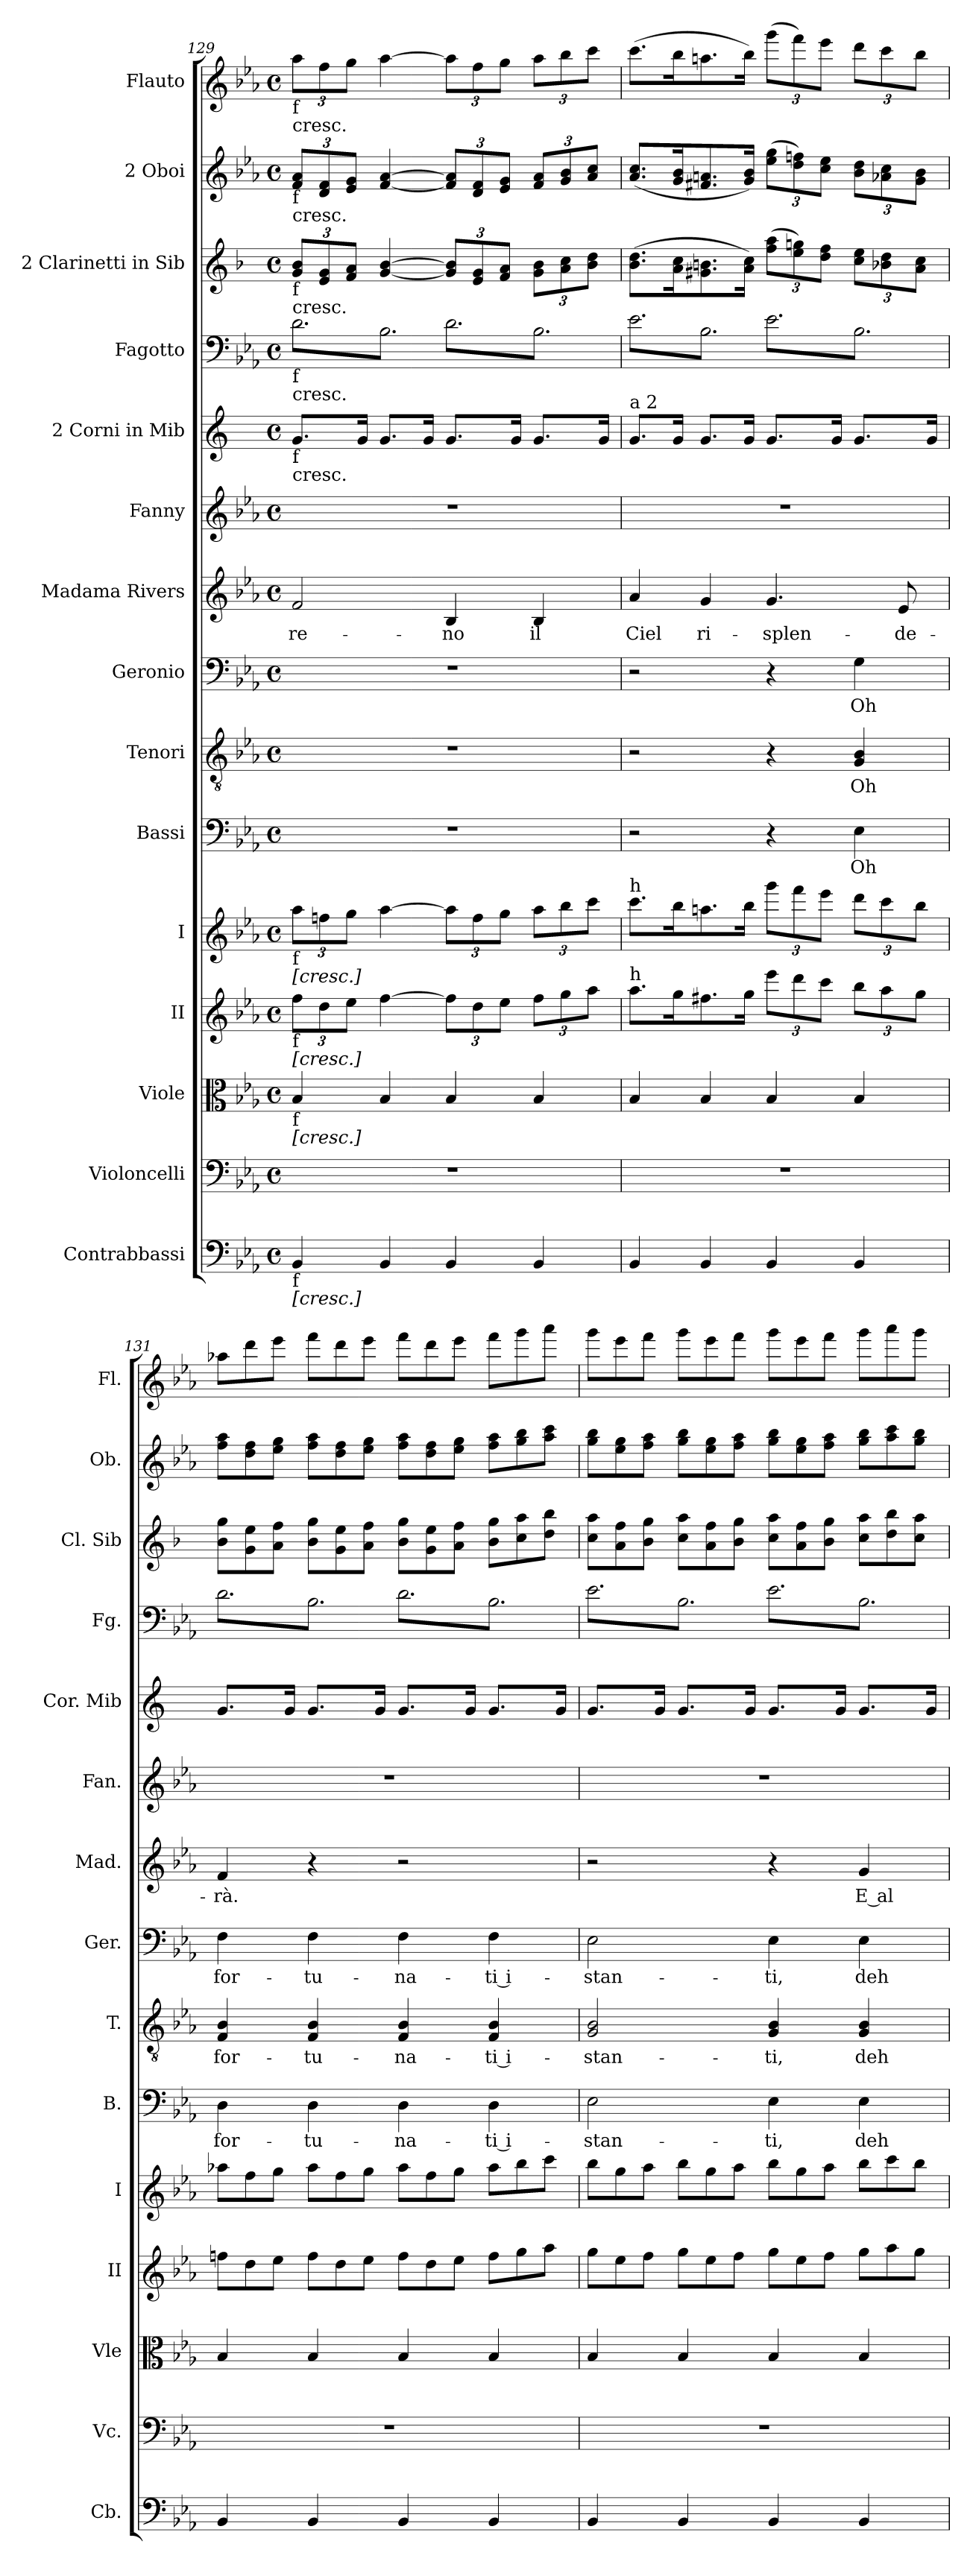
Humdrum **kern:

**kern	**kern	**kern	**kern	**kern	**kern	**text	**kern	**text	**kern	**text	**kern	**text	**kern	**kern	**kern	**kern	**kern	**kern
*part15	*part14	*part13	*part12	*part11	*part10	*part10	*part9	*part9	*part8	*part8	*part7	*part7	*part6	*part5	*part4	*part3	*part2	*part1
*staff15	*staff14	*staff13	*staff12	*staff11	*staff10	*staff10	*staff9	*staff9	*staff8	*staff8	*staff7	*staff7	*staff6	*staff5	*staff4	*staff3	*staff2	*staff1
*I"Contrabbassi	*I"Violoncelli	*I"Viole	*I"II	*I"I	*I"Bassi	*	*I"Tenori	*	*I"Geronio	*	*I"Madama Rivers	*	*I"Fanny	*I"2 Corni in Mib	*I"Fagotto	*I"2 Clarinetti in Sib	*I"2 Oboi	*I"Flauto
*I'Cb.	*I'Vc.	*I'Vle	*I'II	*I'I	*I'B.	*	*I'T.	*	*I'Ger.	*	*I'Mad.	*	*I'Fan.	*I'Cor. Mib	*I'Fg.	*I'Cl. Sib	*I'Ob.	*I'Fl.
*clefF4	*clefF4	*clefC3	*clefG2	*clefG2	*clefF4	*	*clefGv2	*	*clefF4	*	*clefG2	*	*clefG2	*clefG2	*clefF4	*clefG2	*clefG2	*clefG2
*	*	*	*	*	*	*	*	*	*	*	*	*	*	*	*	*ITrd1c2	*	*
*k[b-e-a-]	*k[b-e-a-]	*k[b-e-a-]	*k[b-e-a-]	*k[b-e-a-]	*k[b-e-a-]	*	*k[b-e-a-]	*	*k[b-e-a-]	*	*k[b-e-a-]	*	*k[b-e-a-]	*k[]	*k[b-e-a-]	*k[b-e-a-]	*k[b-e-a-]	*k[b-e-a-]
*E-:	*E-:	*E-:	*E-:	*E-:	*E-:	*	*E-:	*	*E-:	*	*E-:	*	*E-:	*C:	*E-:	*E-:	*E-:	*E-:
*M4/4	*M4/4	*M4/4	*M4/4	*M4/4	*M4/4	*	*M4/4	*	*M4/4	*	*M4/4	*	*M4/4	*M4/4	*M4/4	*M4/4	*M4/4	*M4/4
*met(c)	*met(c)	*met(c)	*met(c)	*met(c)	*met(c)	*	*met(c)	*	*met(c)	*	*met(c)	*	*met(c)	*met(c)	*met(c)	*met(c)	*met(c)	*met(c)
=129	=129	=129	=129	=129	=129	=129	=129	=129	=129	=129	=129	=129	=129	=129	=129	=129	=129	=129
!	!	!	!	!	!	!	!	!	!	!	!	!LO:LY:b	!	!	!	!	!	!
*	*	*	*	*	*	*	*	*	*	*	*	*	*	*	*Xtuplet	*	*	*
!	!	!	!	!	!	!	!	!	!	!	!	!	!	!	!	!	!	!LO:TX:b:t=f
!	!	!	!	!	!	!	!	!	!	!	!	!	!	!	!	!	!	!LO:TX:b:t=cresc.
!	!	!	!	!	!	!	!	!	!	!	!	!	!	!	!	!	!LO:TX:b:t=f	!
!	!	!	!	!	!	!	!	!	!	!	!	!	!	!	!	!	!LO:TX:b:t=cresc.	!
!	!	!	!	!	!	!	!	!	!	!	!	!	!	!	!	!LO:TX:b:t=f	!	!
!	!	!	!	!	!	!	!	!	!	!	!	!	!	!	!	!LO:TX:b:t=cresc.	!	!
!	!	!	!	!	!	!	!	!	!	!	!	!	!	!	!LO:TX:b:t=f	!	!	!
!	!	!	!	!	!	!	!	!	!	!	!	!	!	!	!LO:TX:b:t=cresc.	!	!	!
!	!	!	!	!	!	!	!	!	!	!	!	!	!	!LO:TX:b:t=f	!	!	!	!
!	!	!	!	!	!	!	!	!	!	!	!	!	!	!LO:TX:b:t=cresc.	!	!	!	!
!	!	!	!	!LO:TX:b:t=f	!	!	!	!	!	!	!	!	!	!	!	!	!	!
!	!	!	!	!LO:TX:b:t=[cresc.]	!	!	!	!	!	!	!	!	!	!	!	!	!	!
!	!	!	!LO:TX:b:t=f	!	!	!	!	!	!	!	!	!	!	!	!	!	!	!
!	!	!	!LO:TX:b:t=[cresc.]	!	!	!	!	!	!	!	!	!	!	!	!	!	!	!
!	!	!LO:TX:b:t=f	!	!	!	!	!	!	!	!	!	!	!	!	!	!	!	!
!	!	!LO:TX:b:t=[cresc.]	!	!	!	!	!	!	!	!	!	!	!	!	!	!	!	!
!LO:TX:b:t=f	!	!	!	!	!	!	!	!	!	!	!	!	!	!	!	!	!	!
!LO:TX:b:t=[cresc.]	!	!	!	!	!	!	!	!	!	!	!	!	!	!	!	!	!	!
!	!	!	!	!	!	!	!	!	!	!	!	!	!	!	!LO:N:head=open	!	!	!
4BB-/	1r	4B-/	12ff\L	12aa-\L	1r	.	1r	.	1r	.	2f/	-re-	1r	8.g/L	6.d\L	12f/ 12a-/L	12f/ 12a-/L	12aa-\L
.	.	.	12dd\	12ffn\	.	.	.	.	.	.	.	.	.	.	.	12d/ 12f/	12d/ 12f/	12ff\
.	.	.	12ee->\J	12gg>\J	.	.	.	.	.	.	.	.	.	.	.	12e-/ 12g/J	12e-/ 12g/J	12gg\J
.	.	.	.	.	.	.	.	.	.	.	.	.	.	16g/Jk	.	.	.	.
!	!	!	!	!	!	!	!	!	!	!	!	!	!	!	!LO:N:head=open	!	!	!
4BB-/	.	4B-/	[4ff\	[4aa-\	.	.	.	.	.	.	.	.	.	8.g/L	6.B-\J	[4f/ [4a-/	[4f/ [4a-/	[4aa-\
.	.	.	.	.	.	.	.	.	.	.	.	.	.	16g/Jk	.	.	.	.
!	!	!	!	!	!	!	!	!	!	!	!	!LO:LY:b	!	!	!LO:N:head=open	!	!	!
4BB-/	.	4B-/	12ff\L]	12aa-\L]	.	.	.	.	.	.	4B-/	-no	.	8.g/L	6.d\L	12f/] 12a-/]L	12f/] 12a-/]L	12aa-\L]
.	.	.	12dd\	12ff\	.	.	.	.	.	.	.	.	.	.	.	12d/ 12f/	12d/ 12f/	12ff\
.	.	.	12ee-\J	12gg\J	.	.	.	.	.	.	.	.	.	.	.	12e-/ 12g/J	12e-/ 12g/J	12gg\J
.	.	.	.	.	.	.	.	.	.	.	.	.	.	16g/Jk	.	.	.	.
!	!	!	!	!	!	!	!	!	!	!	!	!LO:LY:b	!	!	!LO:N:head=open	!	!	!
4BB-/	.	4B-/	12ff\L	12aa-\L	.	.	.	.	.	.	4B-/	il	.	8.g/L	6.B-\J	12f\ 12a-\L	12f/ 12a-/L	12aa-\L
.	.	.	12gg\	12bb-\	.	.	.	.	.	.	.	.	.	.	.	12g\ 12b-\	12g/ 12b-/	12bb-\
.	.	.	12aa->\J	12ccc>\J	.	.	.	.	.	.	.	.	.	.	.	12a-\ 12cc\J	12a-/ 12cc/J	12ccc\J
.	.	.	.	.	.	.	.	.	.	.	.	.	.	16g/Jk	.	.	.	.
!!LO:PB:g=z
=130	=130	=130	=130	=130	=130	=130	=130	=130	=130	=130	=130	=130	=130	=130	=130	=130	=130	=130
!	!	!	!	!	!	!	!	!	!	!	!	!	!	!LO:TX:a:t=a 2	!	!	!	!
!	!	!	!	!LO:TX:a:t=h	!	!	!	!	!	!	!	!	!	!	!	!	!	!
!	!	!	!LO:TX:a:t=h	!	!	!	!	!	!	!	!	!	!	!	!	!	!	!
!	!	!	!	!	!	!	!	!	!	!	!	!LO:LY:b	!	!	!LO:N:head=open	!	!	!
4BB-/	1r	4B-/	8.aa-\L	8.ccc\L	2r	.	2r	.	2r	.	4a-/	Ciel	1r	8.g/L	6.e-\L	(>8.a-\ 8.cc\L	(<8.a-/ 8.cc/L	(>8.ccc\L
.	.	.	16gg\k	16bb-\k	.	.	.	.	.	.	.	.	.	16g/Jk	.	16g\ 16b-\k	16g/ 16b-/k	16bb-\k
!	!	!	!	!	!	!	!	!	!	!	!	!LO:LY:b	!	!	!LO:N:head=open	!	!	!
4BB-/	.	4B-/	8.ff#X\	8.aan\	.	.	.	.	.	.	4g/	ri-	.	8.g/L	6.B-\J	8.f#X\ 8.an\	8.f#X/ 8.an/	8.aan\
.	.	.	16gg\Jk	16bb-\Jk	.	.	.	.	.	.	.	.	.	16g/Jk	.	16g\ 16b-\Jk)	16g/ 16b-/Jk)	16bb-\Jk)
!	!	!	!	!	!	!	!	!	!	!	!	!LO:LY:b	!	!	!LO:N:head=open	!	!	!
4BB-/	.	4B-/	12eee-\L	12ggg\L	4r	.	4r	.	4r	.	4.g/	-splen-	.	8.g/L	6.e-\L	(>12ee-\ 12gg\L	(>12ee-\ 12gg\L	(>12ggg\L
.	.	.	12ddd\	12fff\	.	.	.	.	.	.	.	.	.	.	.	12dd\ 12ffn\)	12dd\ 12ffn\)	12fff\)
.	.	.	12ccc\J	12eee-\J	.	.	.	.	.	.	.	.	.	.	.	12cc\ 12ee-\J	12cc\ 12ee-\J	12eee-\J
.	.	.	.	.	.	.	.	.	.	.	.	.	.	16g/Jk	.	.	.	.
!	!	!	!	!	!	!LO:LY:b	!	!LO:LY:b	!	!LO:LY:b	!	!	!	!	!LO:N:head=open	!	!	!
4BB-/	.	4B-/	12bb-\L	12ddd\L	4E-\	Oh	4G/ 4B-/	Oh	4G\	Oh	.	.	.	8.g/L	6.B-\J	12b-\ 12dd\L	12b-\ 12dd\L	12ddd\L
.	.	.	12aa-\	12ccc\	.	.	.	.	.	.	.	.	.	.	.	12a-X\ 12cc\	12a-X\ 12cc\	12ccc\
!	!	!	!	!	!	!	!	!	!	!	!	!LO:LY:b	!	!	!	!	!	!
.	.	.	.	.	.	.	.	.	.	.	8e-/	-de-	.	.	.	.	.	.
.	.	.	12gg\J	12bb-\J	.	.	.	.	.	.	.	.	.	.	.	12g\ 12b-\J	12g\ 12b-\J	12bb-\J
.	.	.	.	.	.	.	.	.	.	.	.	.	.	16g/Jk	.	.	.	.
=131	=131	=131	=131	=131	=131	=131	=131	=131	=131	=131	=131	=131	=131	=131	=131	=131	=131	=131
*	*	*	*Xtuplet	*Xtuplet	*	*	*	*	*	*	*	*	*	*	*	*	*	*
!	!	!	!	!	!	!LO:LY:b	!	!LO:LY:b	!	!LO:LY:b	!	!LO:LY:b	!	!	!LO:N:head=open	!	!	!
*	*	*	*	*	*	*	*	*	*	*	*	*	*	*	*	*Xtuplet	*Xtuplet	*Xtuplet
4BB-/	1r	4B-/	12ffn\L	12aa-X\L	4D\	for-	4F/ 4B-/	for-	4F\	for-	4f/	-rà.	1r	8.g/L	6.d\L	12a-\ 12ff\L	12ff\ 12aa-\L	12aa-X\L
.	.	.	12dd\	12ff\	.	.	.	.	.	.	.	.	.	.	.	12f\ 12dd\	12dd\ 12ff\	12ddd\
.	.	.	12ee-\J	12gg\J	.	.	.	.	.	.	.	.	.	.	.	12g\ 12ee-\J	12ee-\ 12gg\J	12eee-\J
.	.	.	.	.	.	.	.	.	.	.	.	.	.	16g/Jk	.	.	.	.
!	!	!	!	!	!	!LO:LY:b	!	!LO:LY:b	!	!LO:LY:b	!	!	!	!	!LO:N:head=open	!	!	!
4BB-/	.	4B-/	12ff\L	12aa-\L	4D\	-tu-	4F/ 4B-/	-tu-	4F\	-tu-	4r	.	.	8.g/L	6.B-\J	12a-\ 12ff\L	12ff\ 12aa-\L	12fff\L
.	.	.	12dd\	12ff\	.	.	.	.	.	.	.	.	.	.	.	12f\ 12dd\	12dd\ 12ff\	12ddd\
.	.	.	12ee-\J	12gg\J	.	.	.	.	.	.	.	.	.	.	.	12g\ 12ee-\J	12ee-\ 12gg\J	12eee-\J
.	.	.	.	.	.	.	.	.	.	.	.	.	.	16g/Jk	.	.	.	.
!	!	!	!	!	!	!LO:LY:b	!	!LO:LY:b	!	!LO:LY:b	!	!	!	!	!LO:N:head=open	!	!	!
4BB-/	.	4B-/	12ff\L	12aa-\L	4D\	-na-	4F/ 4B-/	-na-	4F\	-na-	2r	.	.	8.g/L	6.d\L	12a-\ 12ff\L	12ff\ 12aa-\L	12fff\L
.	.	.	12dd\	12ff\	.	.	.	.	.	.	.	.	.	.	.	12f\ 12dd\	12dd\ 12ff\	12ddd\
.	.	.	12ee-\J	12gg\J	.	.	.	.	.	.	.	.	.	.	.	12g\ 12ee-\J	12ee-\ 12gg\J	12eee-\J
.	.	.	.	.	.	.	.	.	.	.	.	.	.	16g/Jk	.	.	.	.
!	!	!	!	!	!	!LO:LY:b	!	!LO:LY:b	!	!LO:LY:b	!	!	!	!	!LO:N:head=open	!	!	!
4BB-/	.	4B-/	12ff\L	12aa-\L	4D\	-ti i-	4F/ 4B-/	-ti i-	4F\	-ti i-	.	.	.	8.g/L	6.B-\J	12a-\ 12ff\L	12ff\ 12aa-\L	12fff\L
.	.	.	12gg\	12bb-\	.	.	.	.	.	.	.	.	.	.	.	12b-\ 12gg\	12gg\ 12bb-\	12ggg\
.	.	.	12aa-\J	12ccc\J	.	.	.	.	.	.	.	.	.	.	.	12cc\ 12aa-\J	12aa-\ 12ccc\J	12aaa-\J
.	.	.	.	.	.	.	.	.	.	.	.	.	.	16g/Jk	.	.	.	.
=132	=132	=132	=132	=132	=132	=132	=132	=132	=132	=132	=132	=132	=132	=132	=132	=132	=132	=132
!	!	!	!	!	!	!LO:LY:b	!	!LO:LY:b	!	!LO:LY:b	!	!	!	!	!LO:N:head=open	!	!	!
4BB-/	1r	4B-/	12gg\L	12bb-\L	2E-\	-stan-	2G/ 2B-/	-stan-	2E-\	-stan-	2r	.	1r	8.g/L	6.e-\L	12b-\ 12gg\L	12gg\ 12bb-\L	12ggg\L
.	.	.	12ee-\	12gg\	.	.	.	.	.	.	.	.	.	.	.	12g\ 12ee-\	12ee-\ 12gg\	12eee-\
.	.	.	12ff\J	12aa-\J	.	.	.	.	.	.	.	.	.	.	.	12a-\ 12ff\J	12ff\ 12aa-\J	12fff\J
.	.	.	.	.	.	.	.	.	.	.	.	.	.	16g/Jk	.	.	.	.
!	!	!	!	!	!	!	!	!	!	!	!	!	!	!	!LO:N:head=open	!	!	!
4BB-/	.	4B-/	12gg\L	12bb-\L	.	.	.	.	.	.	.	.	.	8.g/L	6.B-\J	12b-\ 12gg\L	12gg\ 12bb-\L	12ggg\L
.	.	.	12ee-\	12gg\	.	.	.	.	.	.	.	.	.	.	.	12g\ 12ee-\	12ee-\ 12gg\	12eee-\
.	.	.	12ff\J	12aa-\J	.	.	.	.	.	.	.	.	.	.	.	12a-\ 12ff\J	12ff\ 12aa-\J	12fff\J
.	.	.	.	.	.	.	.	.	.	.	.	.	.	16g/Jk	.	.	.	.
!	!	!	!	!	!	!LO:LY:b	!	!LO:LY:b	!	!LO:LY:b	!	!	!	!	!LO:N:head=open	!	!	!
4BB-/	.	4B-/	12gg\L	12bb-\L	4E-\	-ti,	4G/ 4B-/	-ti,	4E-\	-ti,	4r	.	.	8.g/L	6.e-\L	12b-\ 12gg\L	12gg\ 12bb-\L	12ggg\L
.	.	.	12ee-\	12gg\	.	.	.	.	.	.	.	.	.	.	.	12g\ 12ee-\	12ee-\ 12gg\	12eee-\
.	.	.	12ff\J	12aa-\J	.	.	.	.	.	.	.	.	.	.	.	12a-\ 12ff\J	12ff\ 12aa-\J	12fff\J
.	.	.	.	.	.	.	.	.	.	.	.	.	.	16g/Jk	.	.	.	.
!	!	!	!	!	!	!LO:LY:b	!	!LO:LY:b	!	!LO:LY:b	!	!LO:LY:b	!	!	!LO:N:head=open	!	!	!
4BB-/	.	4B-/	12gg\L	12bb-\L	4E-\	deh	4G/ 4B-/	deh	4E-\	deh	4g/	E al-	.	8.g/L	6.B-\J	12b-\ 12gg\L	12gg\ 12bb-\L	12ggg\L
.	.	.	12aa-\	12ccc\	.	.	.	.	.	.	.	.	.	.	.	12cc\ 12aa-\	12aa-\ 12ccc\	12aaa-\
.	.	.	12gg\J	12bb-\J	.	.	.	.	.	.	.	.	.	.	.	12b-\ 12gg\J	12gg\ 12bb-\J	12ggg\J
.	.	.	.	.	.	.	.	.	.	.	.	.	.	16g/Jk	.	.	.	.
=	=	=	=	=	=	=	=	=	=	=	=	=	=	=	=	=	=	=
*-	*-	*-	*-	*-	*-	*-	*-	*-	*-	*-	*-	*-	*-	*-	*-	*-	*-	*-
